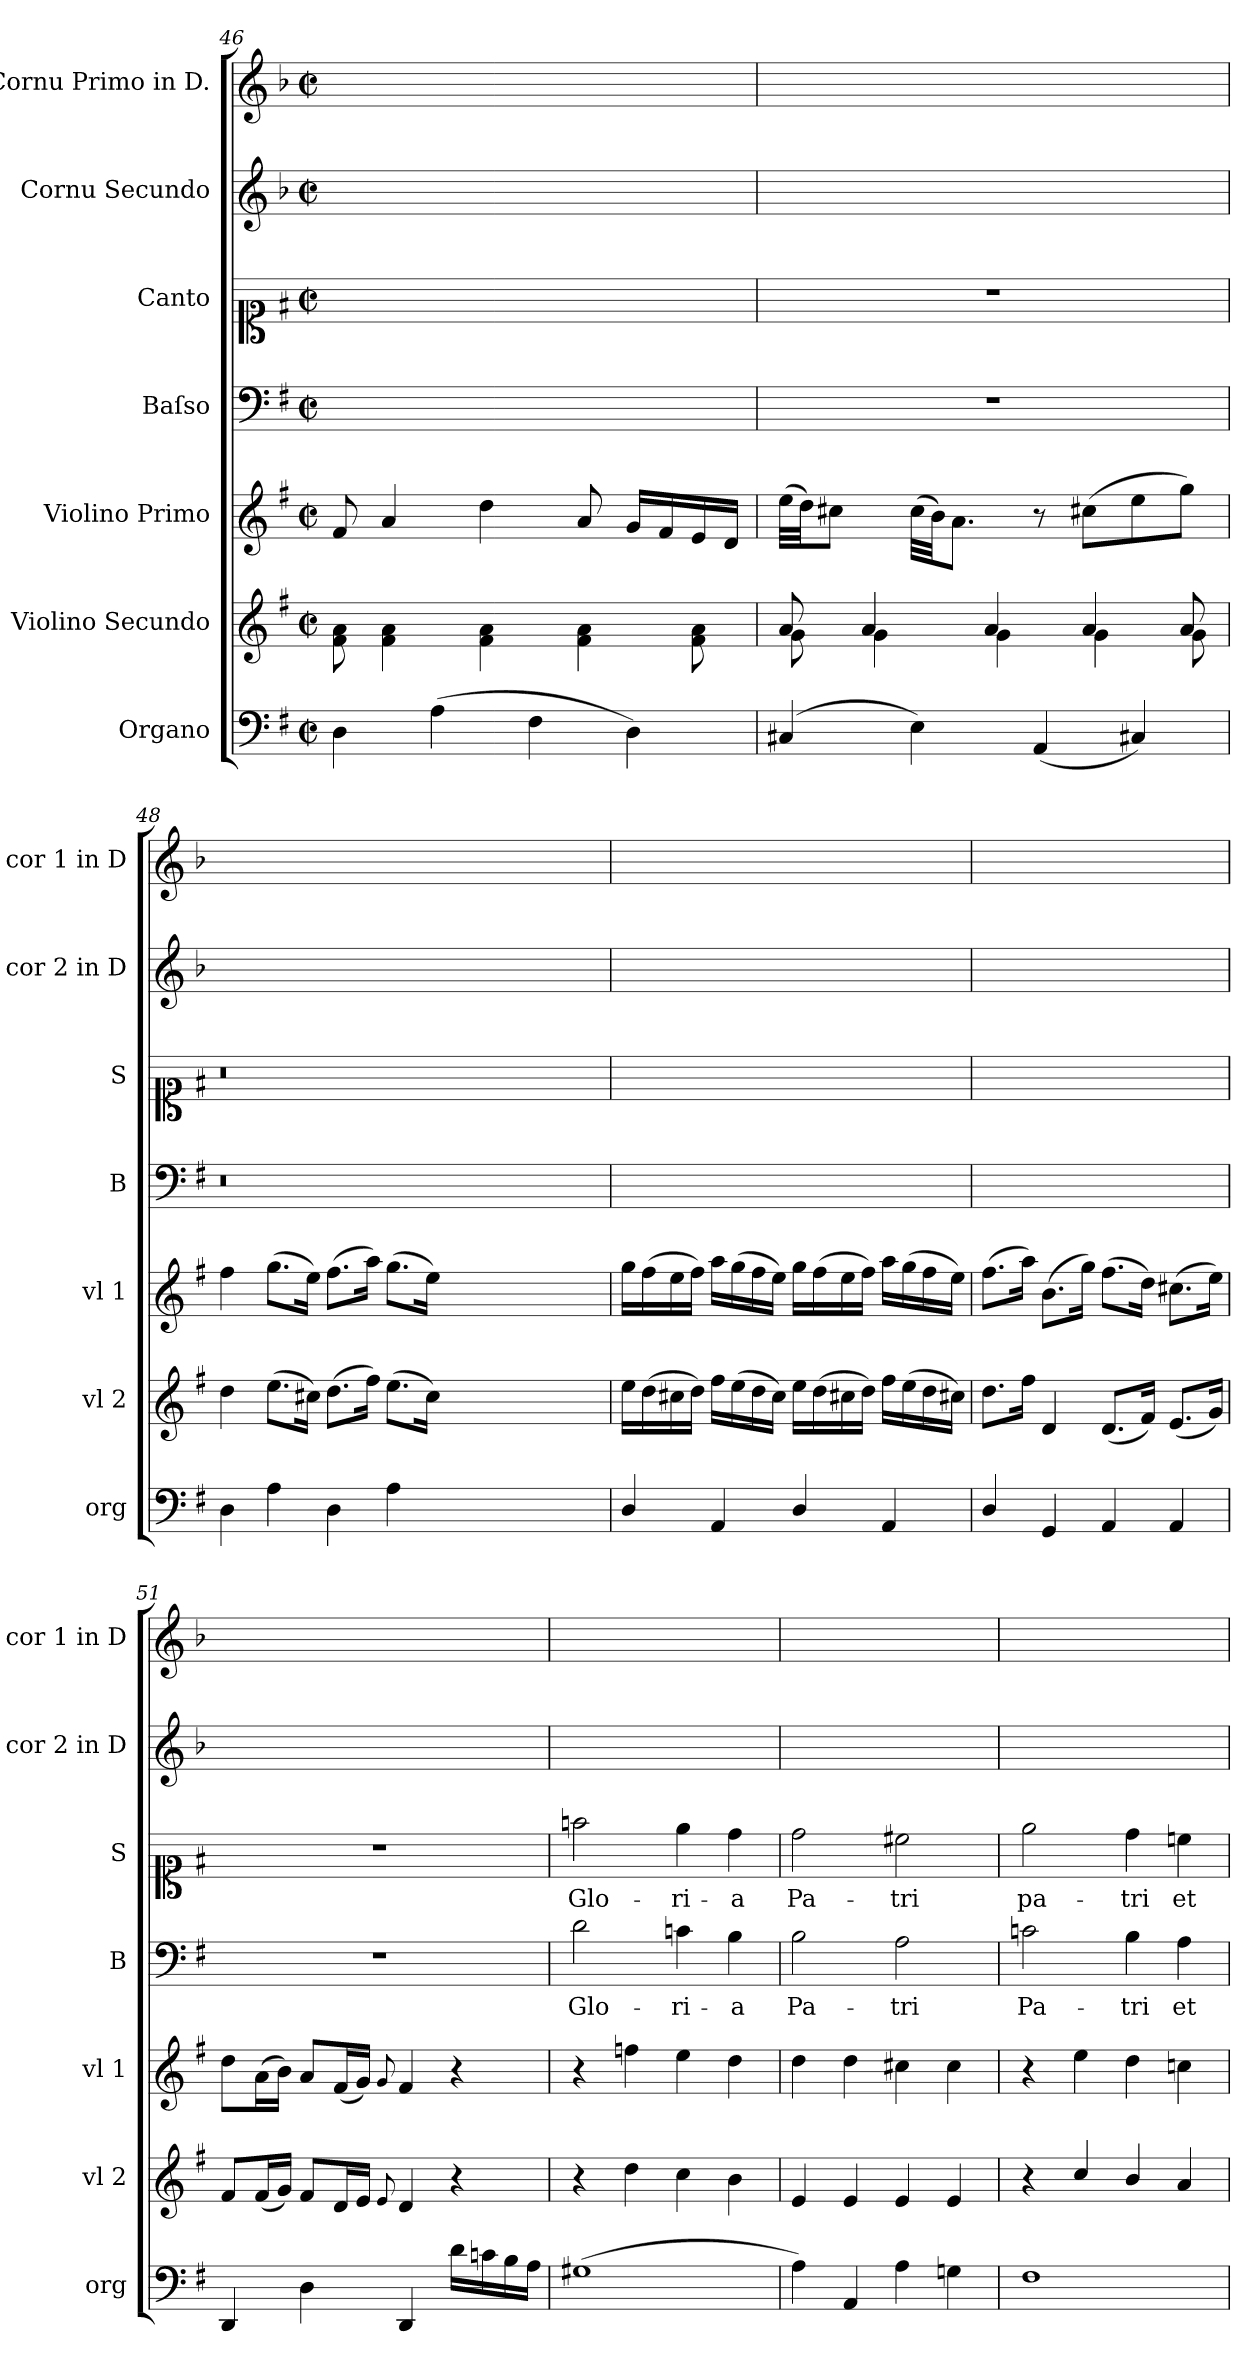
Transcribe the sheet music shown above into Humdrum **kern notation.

**kern	**kern	**kern	**kern	**text	**kern	**text	**kern	**kern
*part7	*part6	*part5	*part4	*part4	*part3	*part3	*part2	*part1
*staff7	*staff6	*staff5	*staff4	*staff4	*staff3	*staff3	*staff2	*staff1
*I"Organo	*I"Violino Secundo	*I"Violino Primo	*I"Baſso	*	*I"Canto	*	*I"Cornu Secundo	*I"Cornu Primo in D.
*I'org	*I'vl 2	*I'vl 1	*I'B	*	*I'S	*	*I'cor 2 in D	*I'cor 1 in D
*clefF4	*clefG2	*clefG2	*clefF4	*	*clefC1	*	*clefG2	*clefG2
*	*	*	*	*	*	*	*ITrd6c10	*ITrd6c10
*k[f#]	*k[f#]	*k[f#]	*k[f#]	*	*k[f#]	*	*k[f#]	*k[f#]
*G:	*G:	*G:	*G:	*	*G:	*	*G:	*G:
*M2/2	*M2/2	*M2/2	*M2/2	*	*M2/2	*	*M2/2	*M2/2
*met(c|)	*met(c|)	*met(c|)	*met(c|)	*	*met(c|)	*	*met(c|)	*met(c|)
=46	=46	=46	=46	=46	=46	=46	=46	=46
4D\	8f#\ 8a\	8f#/	1ryy	.	1ryy	.	1ryy	1ryy
.	4f#\ 4a\	4a/	.	.	.	.	.	.
(4A\	.	.	.	.	.	.	.	.
.	4f#\ 4a\	4dd\	.	.	.	.	.	.
4F#\	.	.	.	.	.	.	.	.
.	4f#\ 4a\	8a/	.	.	.	.	.	.
4D\)	.	16g/LL	.	.	.	.	.	.
.	.	16f#/	.	.	.	.	.	.
.	8f#\ 8a\	16e/	.	.	.	.	.	.
.	.	16d/JJ	.	.	.	.	.	.
=47	=47	=47	=47	=47	=47	=47	=47	=47
*	*^	*	*	*	*	*	*	*
(4C#X/	8a/	8g\	(32ee\LLL	1r	.	1r	.	1ryy	1ryy
.	.	.	32dd\JJ)	.	.	.	.	.	.
!	!	!	!LO:N:vis=8	!	!	!	!	!	!
.	.	.	8.cc#X\J	.	.	.	.	.	.
.	4a/	4g\	.	.	.	.	.	.	.
4E\)	.	.	(32cc#\LLL	.	.	.	.	.	.
.	.	.	32b\JJ)	.	.	.	.	.	.
.	.	.	8.a\J	.	.	.	.	.	.
.	4a/	4g\	.	.	.	.	.	.	.
(4AA/	.	.	8r	.	.	.	.	.	.
.	4a/	4g\	(8cc#X\L	.	.	.	.	.	.
4C#X/)	.	.	8ee\	.	.	.	.	.	.
.	8a/	8g\	8gg\J)	.	.	.	.	.	.
*	*v	*v	*	*	*	*	*	*	*
=48	=48	=48	=48	=48	=48	=48	=48	=48
4D\	4dd\	4ff#\	0.r	.	0.r	.	1ryy	1ryy
4A\	(8.ee\L	(8.gg\L	.	.	.	.	.	.
.	16cc#X\Jk)	16ee\Jk)	.	.	.	.	.	.
4D\	(8.dd\L	(8.ff#\L	.	.	.	.	.	.
.	16ff#\Jk)	16aa\Jk)	.	.	.	.	.	.
4A\	(8.ee\L	(8.gg\L	.	.	.	.	.	.
.	16cc#\Jk)	16ee\Jk)	.	.	.	.	.	.
0ryy	0ryy	0ryy	.	.	.	.	0ryy	0ryy
=49	=49	=49	=49	=49	=49	=49	=49	=49
4D/	16ee\LL	16gg\LL	1ryy	.	1ryy	.	1ryy	1ryy
.	(16dd\	(16ff#\	.	.	.	.	.	.
.	16cc#X\	16ee\	.	.	.	.	.	.
.	16dd\JJ)	16ff#\JJ)	.	.	.	.	.	.
4AA/	16ff#\LL	16aa\LL	.	.	.	.	.	.
.	(16ee\	(16gg\	.	.	.	.	.	.
.	16dd\	16ff#\	.	.	.	.	.	.
.	16cc#\JJ)	16ee\JJ)	.	.	.	.	.	.
4D/	16ee\LL	16gg\LL	.	.	.	.	.	.
.	(16dd\	(16ff#\	.	.	.	.	.	.
.	16cc#X\	16ee\	.	.	.	.	.	.
.	16dd\JJ)	16ff#\JJ)	.	.	.	.	.	.
4AA/	16ff#\LL	16aa\LL	.	.	.	.	.	.
.	(16ee\	(16gg\	.	.	.	.	.	.
.	16dd\	16ff#\	.	.	.	.	.	.
.	16cc#X\JJ)	16ee\JJ)	.	.	.	.	.	.
=50	=50	=50	=50	=50	=50	=50	=50	=50
4D/	8.dd\L	(8.ff#\L	1ryy	.	1ryy	.	1ryy	1ryy
.	16ff#\Jk	16aa\Jk)	.	.	.	.	.	.
4GG/	4d/	(8.b\L	.	.	.	.	.	.
.	.	16gg\Jk)	.	.	.	.	.	.
4AA/	(8.d/L	(8.ff#\L	.	.	.	.	.	.
.	16f#/Jk)	16dd\Jk)	.	.	.	.	.	.
4AA/	(8.e/L	(8.cc#X\L	.	.	.	.	.	.
.	16g/Jk)	16ee\Jk)	.	.	.	.	.	.
=51	=51	=51	=51	=51	=51	=51	=51	=51
4DD/	8f#/L	8dd\L	1r	.	1r	.	1ryy	1ryy
.	(16f#/L	(16a\L	.	.	.	.	.	.
.	16g/JJ)	16b\JJ)	.	.	.	.	.	.
4D\	8f#/L	8a/L	.	.	.	.	.	.
.	16d/L	(16f#/L	.	.	.	.	.	.
.	16e/JJ	16g/JJ)	.	.	.	.	.	.
.	8qqe/	8qqg/	.	.	.	.	.	.
4DD/	4d/	4f#/	.	.	.	.	.	.
16d\LL	4r	4r	.	.	.	.	.	.
16cn\	.	.	.	.	.	.	.	.
16B\	.	.	.	.	.	.	.	.
16A\JJ	.	.	.	.	.	.	.	.
=52	=52	=52	=52	=52	=52	=52	=52	=52
(1G#X	4r	4r	2d\	Glo-	2ffn\	Glo-	1ryy	1ryy
.	4dd\	4ffn\	.	.	.	.	.	.
.	4cc\	4ee\	4cn\	-ri-	4ee\	-ri-	.	.
.	4b\	4dd\	4B\	-a	4dd\	-a	.	.
=53	=53	=53	=53	=53	=53	=53	=53	=53
4A\)	4e/	4dd\	2B\	Pa-	2dd\	Pa-	1ryy	1ryy
4AA/	4e/	4dd\	.	.	.	.	.	.
4A\	4e/	4cc#X\	2A\	-tri	2cc#X\	-tri	.	.
4Gn\	4e/	4cc#\	.	.	.	.	.	.
=54	=54	=54	=54	=54	=54	=54	=54	=54
1F#	4r	4r	2cn\	Pa-	2ee\	pa-	1ryy	1ryy
.	4cc/	4ee\	.	.	.	.	.	.
.	4b/	4dd\	4B\	-tri	4dd\	-tri	.	.
.	4a/	4ccn\	4A\	et	4ccn\	et	.	.
=	=	=	=	=	=	=	=	=
*-	*-	*-	*-	*-	*-	*-	*-	*-
